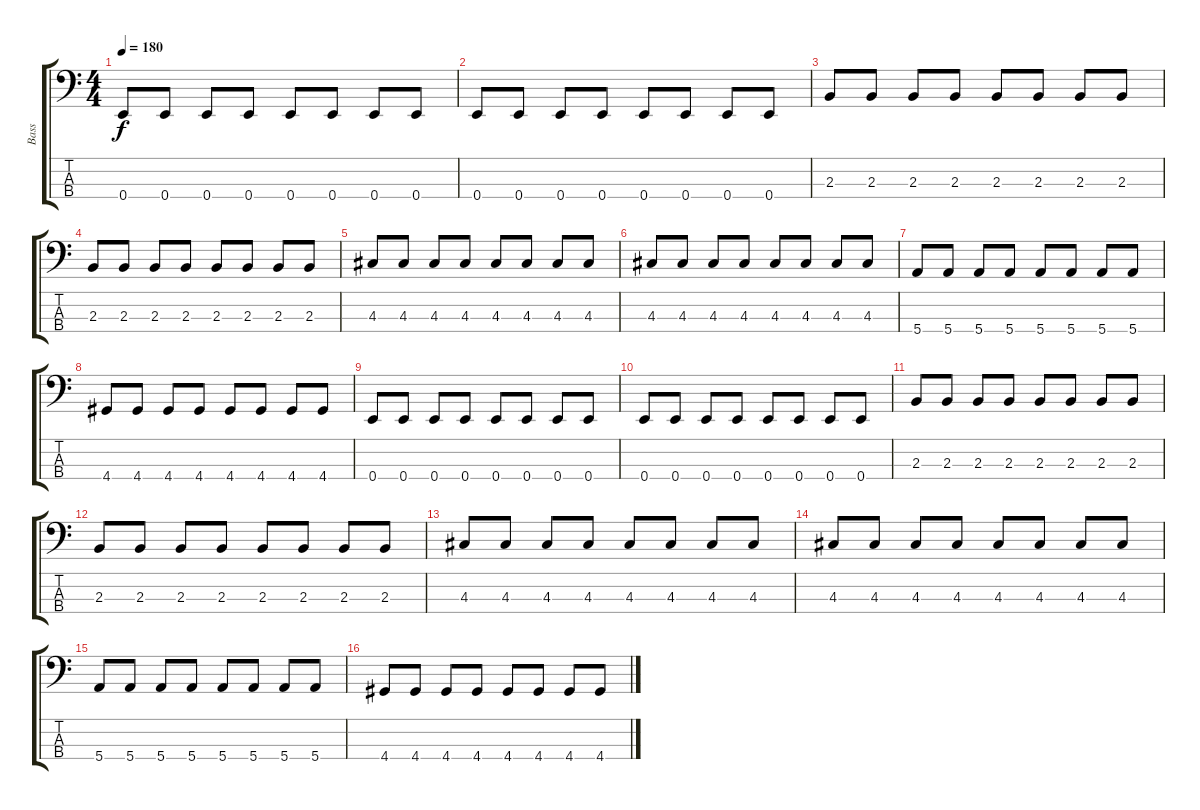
\track ("Bass" "Bass") {instrument electricbasspick}
\staff {score tabs}
\tuning (G2 D2 A1 E1) {hide}
\ts (4 4)
\tempo 180
\clef f4
\ks c
0.4.8{dy f} 0.4.8 0.4.8 0.4.8 0.4.8 0.4.8 0.4.8 0.4.8 |
0.4.8 0.4.8 0.4.8 0.4.8 0.4.8 0.4.8 0.4.8 0.4.8 |
2.3.8 2.3.8 2.3.8 2.3.8 2.3.8 2.3.8 2.3.8 2.3.8 |
2.3.8 2.3.8 2.3.8 2.3.8 2.3.8 2.3.8 2.3.8 2.3.8 |
4.3.8 4.3.8 4.3.8 4.3.8 4.3.8 4.3.8 4.3.8 4.3.8 |
4.3.8 4.3.8 4.3.8 4.3.8 4.3.8 4.3.8 4.3.8 4.3.8 |
5.4.8 5.4.8 5.4.8 5.4.8 5.4.8 5.4.8 5.4.8 5.4.8 |
4.4.8 4.4.8 4.4.8 4.4.8 4.4.8 4.4.8 4.4.8 4.4.8 |
0.4.8 0.4.8 0.4.8 0.4.8 0.4.8 0.4.8 0.4.8 0.4.8 |
0.4.8 0.4.8 0.4.8 0.4.8 0.4.8 0.4.8 0.4.8 0.4.8 |
2.3.8 2.3.8 2.3.8 2.3.8 2.3.8 2.3.8 2.3.8 2.3.8 |
2.3.8 2.3.8 2.3.8 2.3.8 2.3.8 2.3.8 2.3.8 2.3.8 |
4.3.8 4.3.8 4.3.8 4.3.8 4.3.8 4.3.8 4.3.8 4.3.8 |
4.3.8 4.3.8 4.3.8 4.3.8 4.3.8 4.3.8 4.3.8 4.3.8 |
5.4.8 5.4.8 5.4.8 5.4.8 5.4.8 5.4.8 5.4.8 5.4.8 |
4.4.8 4.4.8 4.4.8 4.4.8 4.4.8 4.4.8 4.4.8 4.4.8
